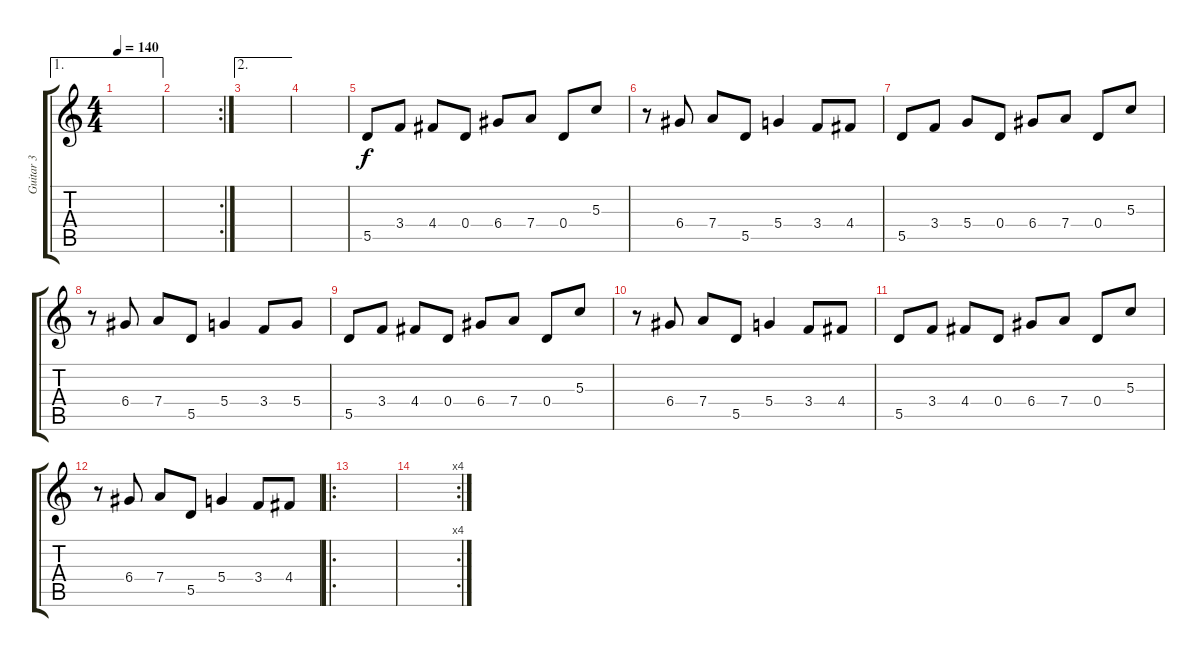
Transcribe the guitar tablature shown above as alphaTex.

\track ("Guitar 3" "Guitar 3") {instrument distortionguitar}
\staff {score tabs}
\tuning (E4 B3 G3 D3 A2 E2) {hide}
\ae 1
\ts (4 4)
\tempo 140
\clef g2
\ks c
|
\rc 2
|
\ae 2
|
|
5.5.8 3.4.8 4.4.8 0.4.8 6.4.8 7.4.8 0.4.8 5.3.8 |
r.8 6.4.8 7.4.8 5.5.8 5.4.4 3.4.8 4.4.8 |
5.5.8 3.4.8 5.4.8 0.4.8 6.4.8 7.4.8 0.4.8 5.3.8 |
r.8 6.4.8 7.4.8 5.5.8 5.4.4 3.4.8 5.4.8 |
5.5.8 3.4.8 4.4.8 0.4.8 6.4.8 7.4.8 0.4.8 5.3.8 |
r.8 6.4.8 7.4.8 5.5.8 5.4.4 3.4.8 4.4.8 |
5.5.8 3.4.8 4.4.8 0.4.8 6.4.8 7.4.8 0.4.8 5.3.8 |
r.8 6.4.8 7.4.8 5.5.8 5.4.4 3.4.8 4.4.8 |
\ro
|
\rc 4
